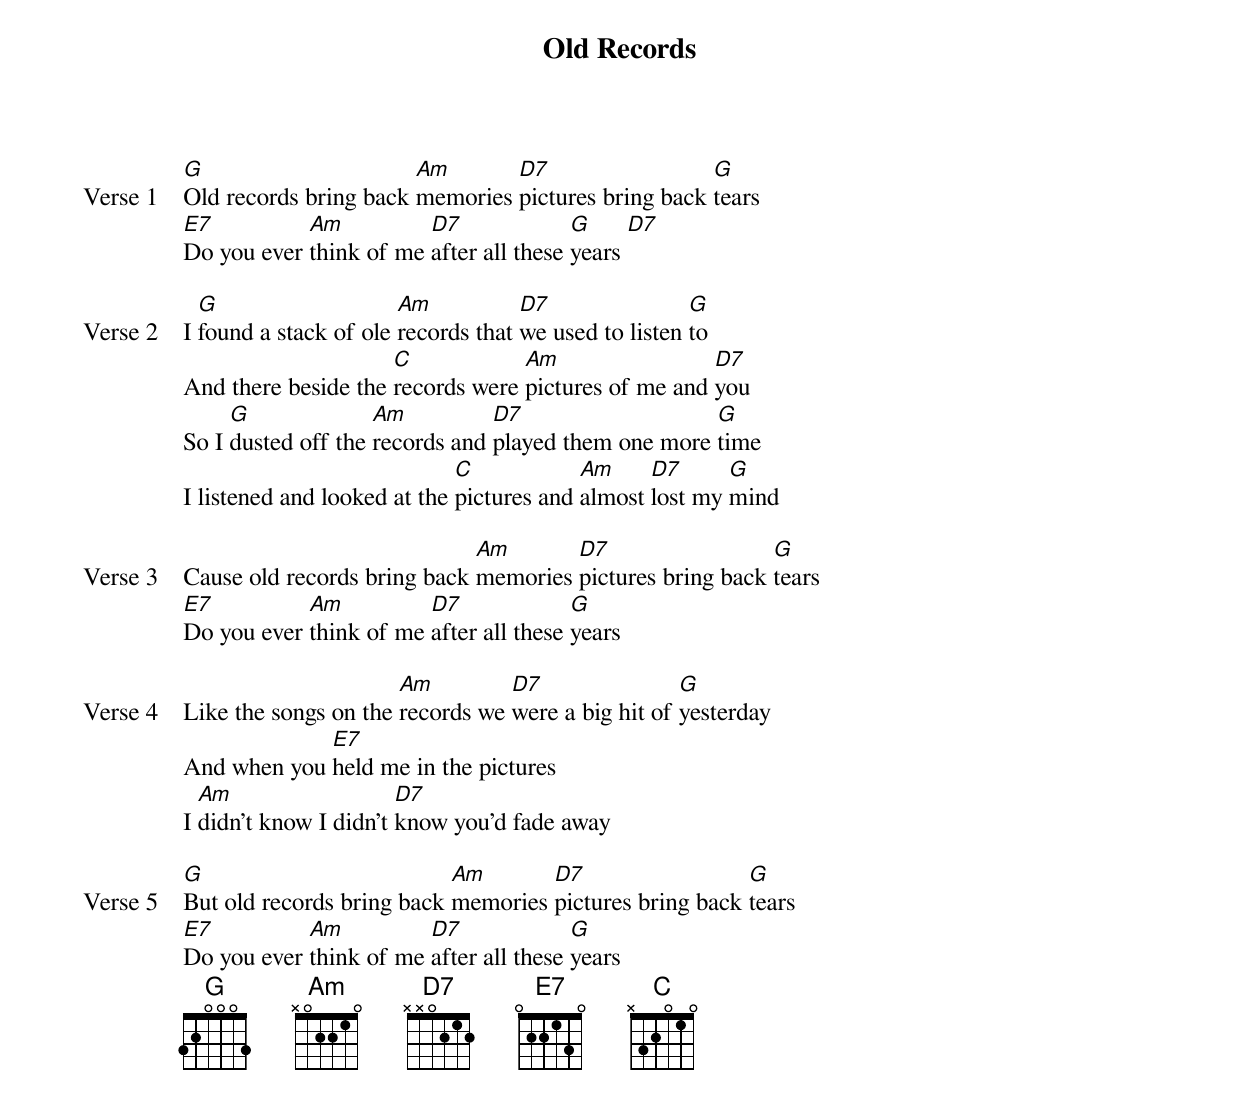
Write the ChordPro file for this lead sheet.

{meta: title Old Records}
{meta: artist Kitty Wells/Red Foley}
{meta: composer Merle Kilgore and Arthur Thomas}

{start_of_verse: Verse 1}
[G]Old records bring back [Am]memories [D7]pictures bring back [G]tears
[E7]Do you ever [Am]think of me [D7]after all these [G]years [D7]
{end_of_verse}

{start_of_verse: Verse 2}
I [G]found a stack of ole [Am]records that [D7]we used to listen [G]to
And there beside the [C]records were [Am]pictures of me and [D7]you
So I [G]dusted off the [Am]records and [D7]played them one more [G]time
I listened and looked at the [C]pictures and [Am]almost [D7]lost my [G]mind
{end_of_verse}

{start_of_verse: Verse 3}
Cause old records bring back [Am]memories [D7]pictures bring back [G]tears
[E7]Do you ever [Am]think of me [D7]after all these [G]years
{end_of_verse}

{start_of_verse: Verse 4}
Like the songs on the [Am]records we [D7]were a big hit of [G]yesterday
And when you [E7]held me in the pictures
I [Am]didn't know I didn't [D7]know you'd fade away
{end_of_verse}

{start_of_verse: Verse 5}
[G]But old records bring back [Am]memories [D7]pictures bring back [G]tears
[E7]Do you ever [Am]think of me [D7]after all these [G]years
{end_of_verse}
